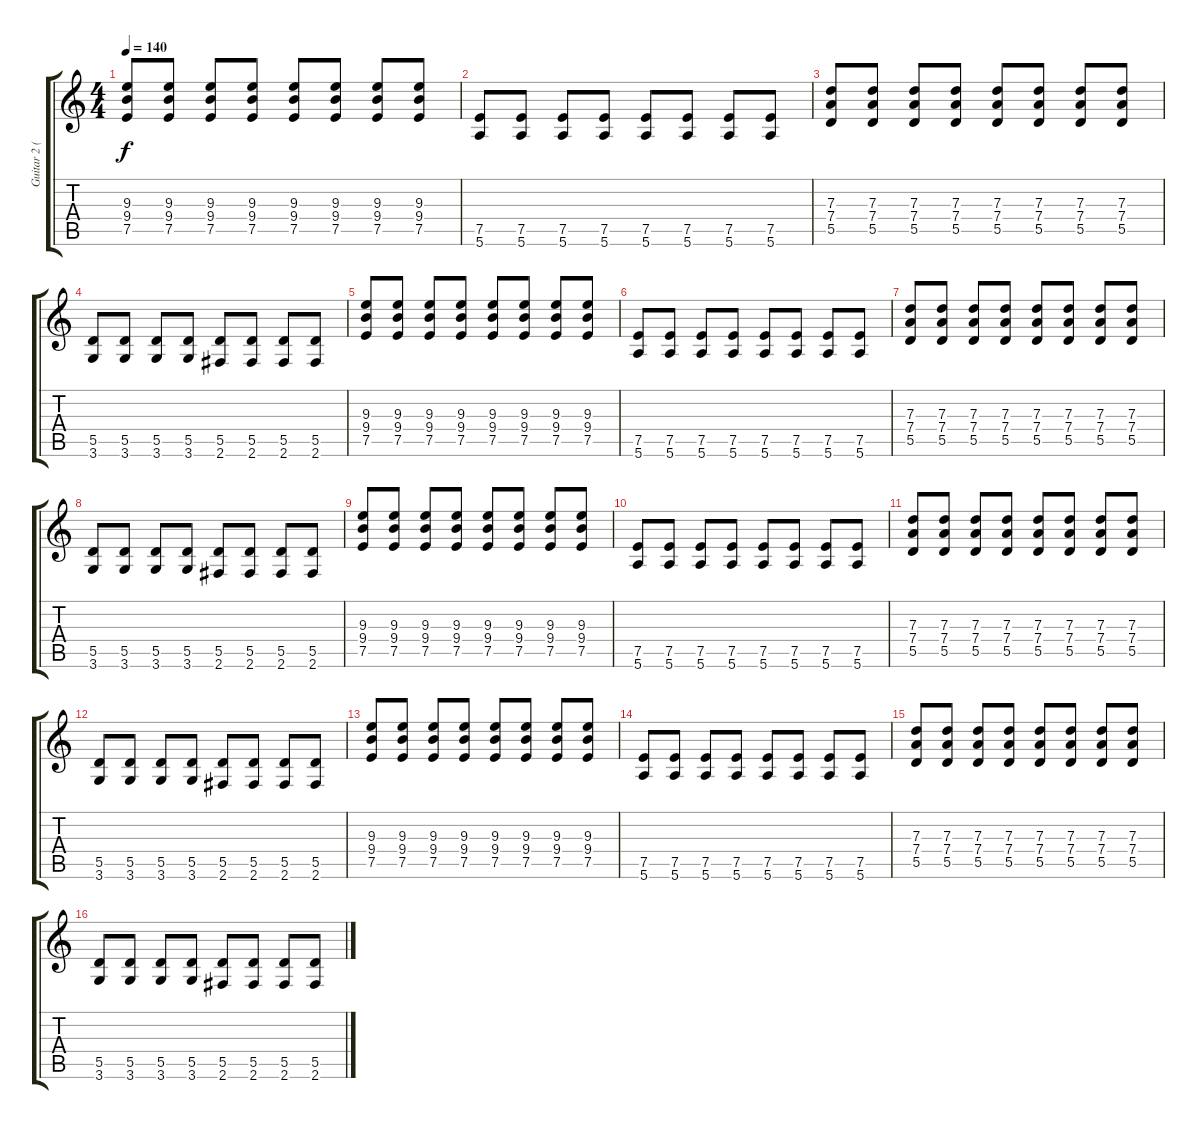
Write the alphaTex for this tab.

\track ("Guitar 2 (Stefko)" "Guitar 2 (") {instrument overdrivenguitar}
\staff {score tabs}
\tuning (E4 B3 G3 D3 A2 E2) {hide}
\ts (4 4)
\tempo 140
\clef g2
\ks c
(9.3 9.4 7.5).8{dy f} (9.3 9.4 7.5).8 (9.3 9.4 7.5).8 (9.3 9.4 7.5).8 (9.3 9.4 7.5).8 (9.3 9.4 7.5).8 (9.3 9.4 7.5).8 (9.3 9.4 7.5).8 |
(7.5 5.6).8 (7.5 5.6).8 (7.5 5.6).8 (7.5 5.6).8 (7.5 5.6).8 (7.5 5.6).8 (7.5 5.6).8 (7.5 5.6).8 |
(7.3 7.4 5.5).8 (7.3 7.4 5.5).8 (7.3 7.4 5.5).8 (7.3 7.4 5.5).8 (7.3 7.4 5.5).8 (7.3 7.4 5.5).8 (7.3 7.4 5.5).8 (7.3 7.4 5.5).8 |
(5.5 3.6).8 (5.5 3.6).8 (5.5 3.6).8 (5.5 3.6).8 (5.5 2.6).8 (5.5 2.6).8 (5.5 2.6).8 (5.5 2.6).8 |
(9.3 9.4 7.5).8 (9.3 9.4 7.5).8 (9.3 9.4 7.5).8 (9.3 9.4 7.5).8 (9.3 9.4 7.5).8 (9.3 9.4 7.5).8 (9.3 9.4 7.5).8 (9.3 9.4 7.5).8 |
(7.5 5.6).8 (7.5 5.6).8 (7.5 5.6).8 (7.5 5.6).8 (7.5 5.6).8 (7.5 5.6).8 (7.5 5.6).8 (7.5 5.6).8 |
(7.3 7.4 5.5).8 (7.3 7.4 5.5).8 (7.3 7.4 5.5).8 (7.3 7.4 5.5).8 (7.3 7.4 5.5).8 (7.3 7.4 5.5).8 (7.3 7.4 5.5).8 (7.3 7.4 5.5).8 |
(5.5 3.6).8 (5.5 3.6).8 (5.5 3.6).8 (5.5 3.6).8 (5.5 2.6).8 (5.5 2.6).8 (5.5 2.6).8 (5.5 2.6).8 |
(9.3 9.4 7.5).8 (9.3 9.4 7.5).8 (9.3 9.4 7.5).8 (9.3 9.4 7.5).8 (9.3 9.4 7.5).8 (9.3 9.4 7.5).8 (9.3 9.4 7.5).8 (9.3 9.4 7.5).8 |
(7.5 5.6).8 (7.5 5.6).8 (7.5 5.6).8 (7.5 5.6).8 (7.5 5.6).8 (7.5 5.6).8 (7.5 5.6).8 (7.5 5.6).8 |
(7.3 7.4 5.5).8 (7.3 7.4 5.5).8 (7.3 7.4 5.5).8 (7.3 7.4 5.5).8 (7.3 7.4 5.5).8 (7.3 7.4 5.5).8 (7.3 7.4 5.5).8 (7.3 7.4 5.5).8 |
(5.5 3.6).8 (5.5 3.6).8 (5.5 3.6).8 (5.5 3.6).8 (5.5 2.6).8 (5.5 2.6).8 (5.5 2.6).8 (5.5 2.6).8 |
(9.3 9.4 7.5).8 (9.3 9.4 7.5).8 (9.3 9.4 7.5).8 (9.3 9.4 7.5).8 (9.3 9.4 7.5).8 (9.3 9.4 7.5).8 (9.3 9.4 7.5).8 (9.3 9.4 7.5).8 |
(7.5 5.6).8 (7.5 5.6).8 (7.5 5.6).8 (7.5 5.6).8 (7.5 5.6).8 (7.5 5.6).8 (7.5 5.6).8 (7.5 5.6).8 |
(7.3 7.4 5.5).8 (7.3 7.4 5.5).8 (7.3 7.4 5.5).8 (7.3 7.4 5.5).8 (7.3 7.4 5.5).8 (7.3 7.4 5.5).8 (7.3 7.4 5.5).8 (7.3 7.4 5.5).8 |
(5.5 3.6).8 (5.5 3.6).8 (5.5 3.6).8 (5.5 3.6).8 (5.5 2.6).8 (5.5 2.6).8 (5.5 2.6).8 (5.5 2.6).8
